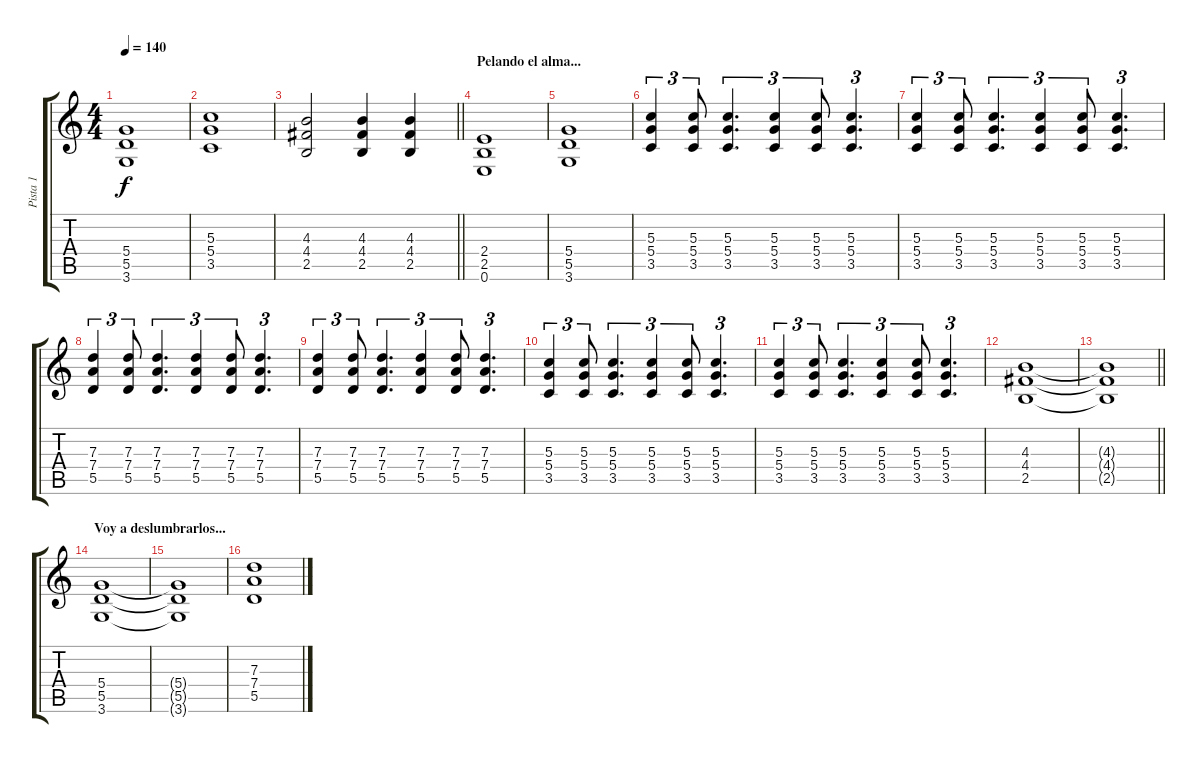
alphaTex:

\track ("Pista 1" "Pista 1") {instrument overdrivenguitar}
\staff {score tabs}
\tuning (E4 B3 G3 D3 A2 E2) {hide}
\ts (4 4)
\tempo 140
\clef g2
\ks c
(5.4 5.5 3.6).1{dy f} |
(5.3 5.4 3.5).1 |
\barLineRight lightlight
(4.3 4.4 2.5).2 (4.3 4.4 2.5).4 (4.3 4.4 2.5).4 |
\section ("" "Pelando el alma...")
(2.4 2.5 0.6).1{volume 9} |
(5.4 5.5 3.6).1 |
(5.3 5.4 3.5).4{tu (3 2)} (5.3 5.4 3.5).8{tu (3 2)} (5.3 5.4 3.5).4{d tu (3 2)} (5.3 5.4 3.5).4{tu (3 2)} (5.3 5.4 3.5).8{tu (3 2)} (5.3 5.4 3.5).4{d tu (3 2)} |
(5.3 5.4 3.5).4{tu (3 2)} (5.3 5.4 3.5).8{tu (3 2)} (5.3 5.4 3.5).4{d tu (3 2)} (5.3 5.4 3.5).4{tu (3 2)} (5.3 5.4 3.5).8{tu (3 2)} (5.3 5.4 3.5).4{d tu (3 2)} |
(7.3 7.4 5.5).4{tu (3 2)} (7.3 7.4 5.5).8{tu (3 2)} (7.3 7.4 5.5).4{d tu (3 2)} (7.3 7.4 5.5).4{tu (3 2)} (7.3 7.4 5.5).8{tu (3 2)} (7.3 7.4 5.5).4{d tu (3 2)} |
(7.3 7.4 5.5).4{tu (3 2)} (7.3 7.4 5.5).8{tu (3 2)} (7.3 7.4 5.5).4{d tu (3 2)} (7.3 7.4 5.5).4{tu (3 2)} (7.3 7.4 5.5).8{tu (3 2)} (7.3 7.4 5.5).4{d tu (3 2)} |
(5.3 5.4 3.5).4{tu (3 2)} (5.3 5.4 3.5).8{tu (3 2)} (5.3 5.4 3.5).4{d tu (3 2)} (5.3 5.4 3.5).4{tu (3 2)} (5.3 5.4 3.5).8{tu (3 2)} (5.3 5.4 3.5).4{d tu (3 2)} |
(5.3 5.4 3.5).4{tu (3 2)} (5.3 5.4 3.5).8{tu (3 2)} (5.3 5.4 3.5).4{d tu (3 2)} (5.3 5.4 3.5).4{tu (3 2)} (5.3 5.4 3.5).8{tu (3 2)} (5.3 5.4 3.5).4{d tu (3 2)} |
(4.3 4.4 2.5).1 |
\barLineRight lightlight
(4.3{t} 4.4{t} 2.5{t}).1 |
\section ("" "Voy a deslumbrarlos...")
(5.4 5.5 3.6).1 |
(5.4{t} 5.5{t} 3.6{t}).1 |
(7.3 7.4 5.5).1
